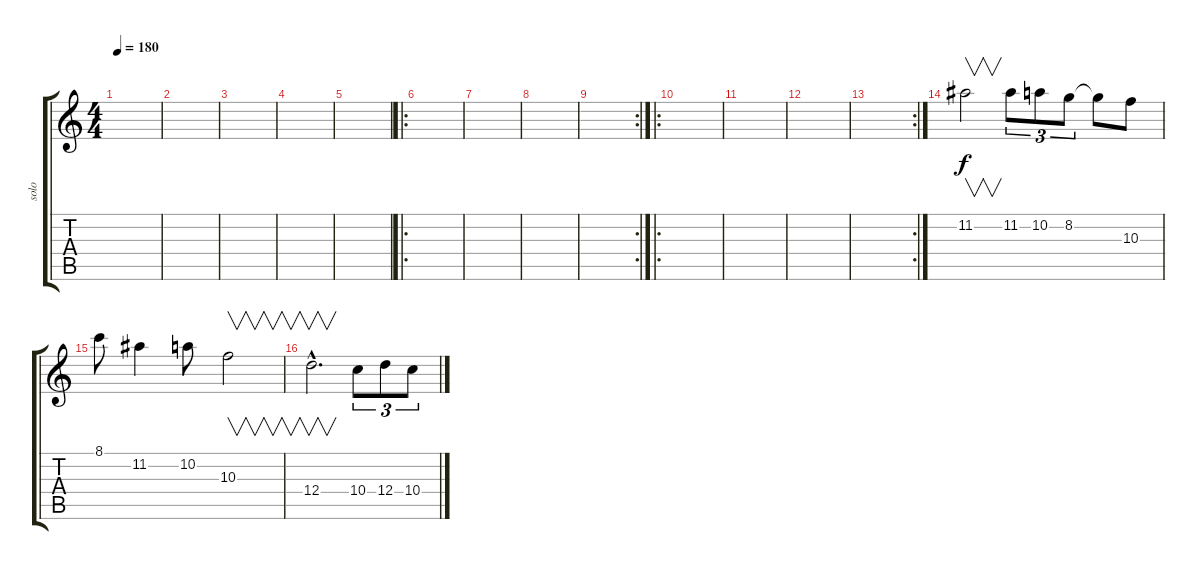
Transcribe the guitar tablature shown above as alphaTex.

\track ("solo" "solo") {instrument distortionguitar}
\staff {score tabs}
\tuning (E4 B3 G3 D3 A2 E2) {hide}
\ts (4 4)
\tempo 180
\clef g2
\ks c
|
|
|
|
|
\ro
|
|
|
\rc 2
|
\ro
|
|
|
\rc 2
|
11.2.2{v} 11.2.8{tu (3 2)} 10.2.8{tu (3 2)} 8.2.8{tu (3 2)} 8.2{t}.8 10.3.8 |
8.1.8 11.2.4 10.2.8 10.3.2{v} |
12.4{hac}.2{v d} 10.4.8{tu (3 2)} 12.4.8{tu (3 2)} 10.4.8{tu (3 2)}
